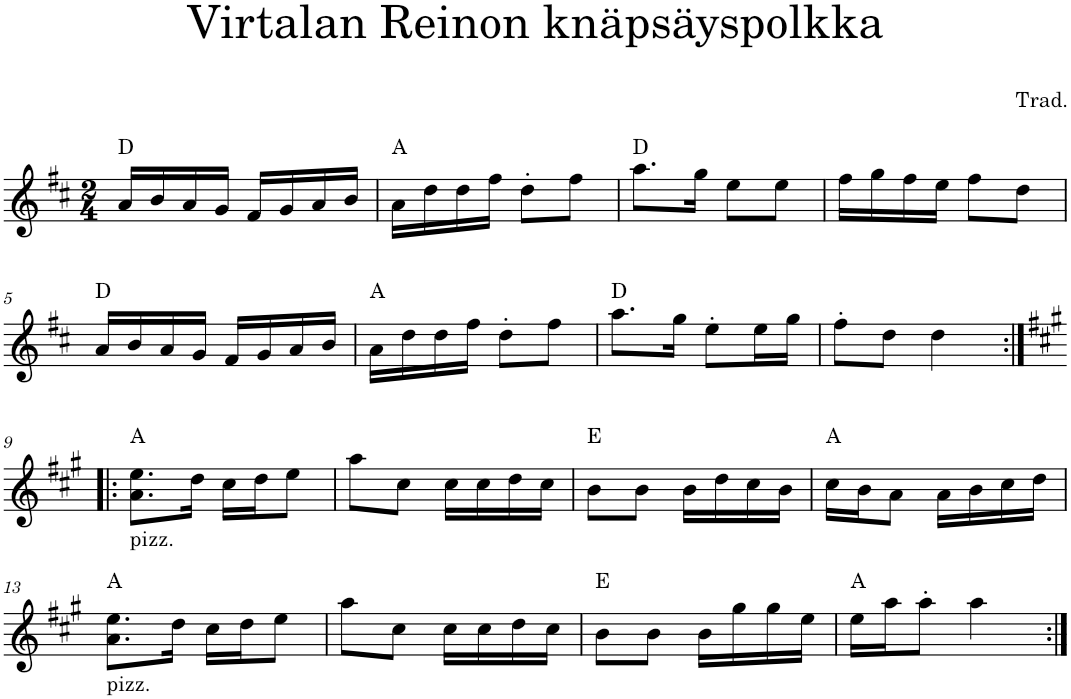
**kern	**harte
*part1	*part1
*staff1	*
*I"Violin	*
*I'Vln.	*
*clefG2	*
*k[f#c#]	*
*M2/4	*
=1	=1
16a/LL	D:maj
16b/	.
16a/	.
16g/JJ	.
16f#/LL	.
16g/	.
16a/	.
16b/JJ	.
=2	=2
16a\LL	A:maj
16dd\	.
16dd\	.
16ff#\JJ	.
8dd'\L	.
8ff#\J	.
=3	=3
8.aa\L	D:maj
16gg\Jk	.
8ee\L	.
8ee\J	.
=4	=4
16ff#\LL	.
16gg\	.
16ff#\	.
16ee\JJ	.
8ff#\L	.
8dd\J	.
!!LO:LB:g=z
=5	=5
16a/LL	D:maj
16b/	.
16a/	.
16g/JJ	.
16f#/LL	.
16g/	.
16a/	.
16b/JJ	.
=6	=6
16a\LL	A:maj
16dd\	.
16dd\	.
16ff#\JJ	.
8dd'\L	.
8ff#\J	.
=7	=7
8.aa\L	D:maj
16gg\Jk	.
8ee'\L	.
16ee\L	.
16gg\JJ	.
=8	=8
8ff#'\L	.
8dd\J	.
4dd\	.
!!LO:LB:g=z
=9:|!|:	=9:|!|:
*k[f#c#g#]	*
!LO:TX:b:t=pizz.	!
8.a\ 8.ee\L	A:maj
16dd\Jk	.
16cc#\LL	.
16dd\J	.
8ee\J	.
=10	=10
8aa\L	.
8cc#\J	.
16cc#\LL	.
16cc#\	.
16dd\	.
16cc#\JJ	.
=11	=11
8b\L	E:maj
8b\J	.
16b\LL	.
16dd\	.
16cc#\	.
16b\JJ	.
=12	=12
16cc#\LL	A:maj
16b\J	.
8a\J	.
16a\LL	.
16b\	.
16cc#\	.
16dd\JJ	.
!!LO:LB:g=z
=13	=13
!LO:TX:b:t=pizz.	!
8.a\ 8.ee\L	A:maj
16dd\Jk	.
16cc#\LL	.
16dd\J	.
8ee\J	.
=14	=14
8aa\L	.
8cc#\J	.
16cc#\LL	.
16cc#\	.
16dd\	.
16cc#\JJ	.
=15	=15
8b\L	E:maj
8b\J	.
16b\LL	.
16gg#\	.
16gg#\	.
16ee\JJ	.
=16	=16
16ee\LL	A:maj
16aa\J	.
8aa'\J	.
4aa\	.
=:|!	=:|!
*-	*-
